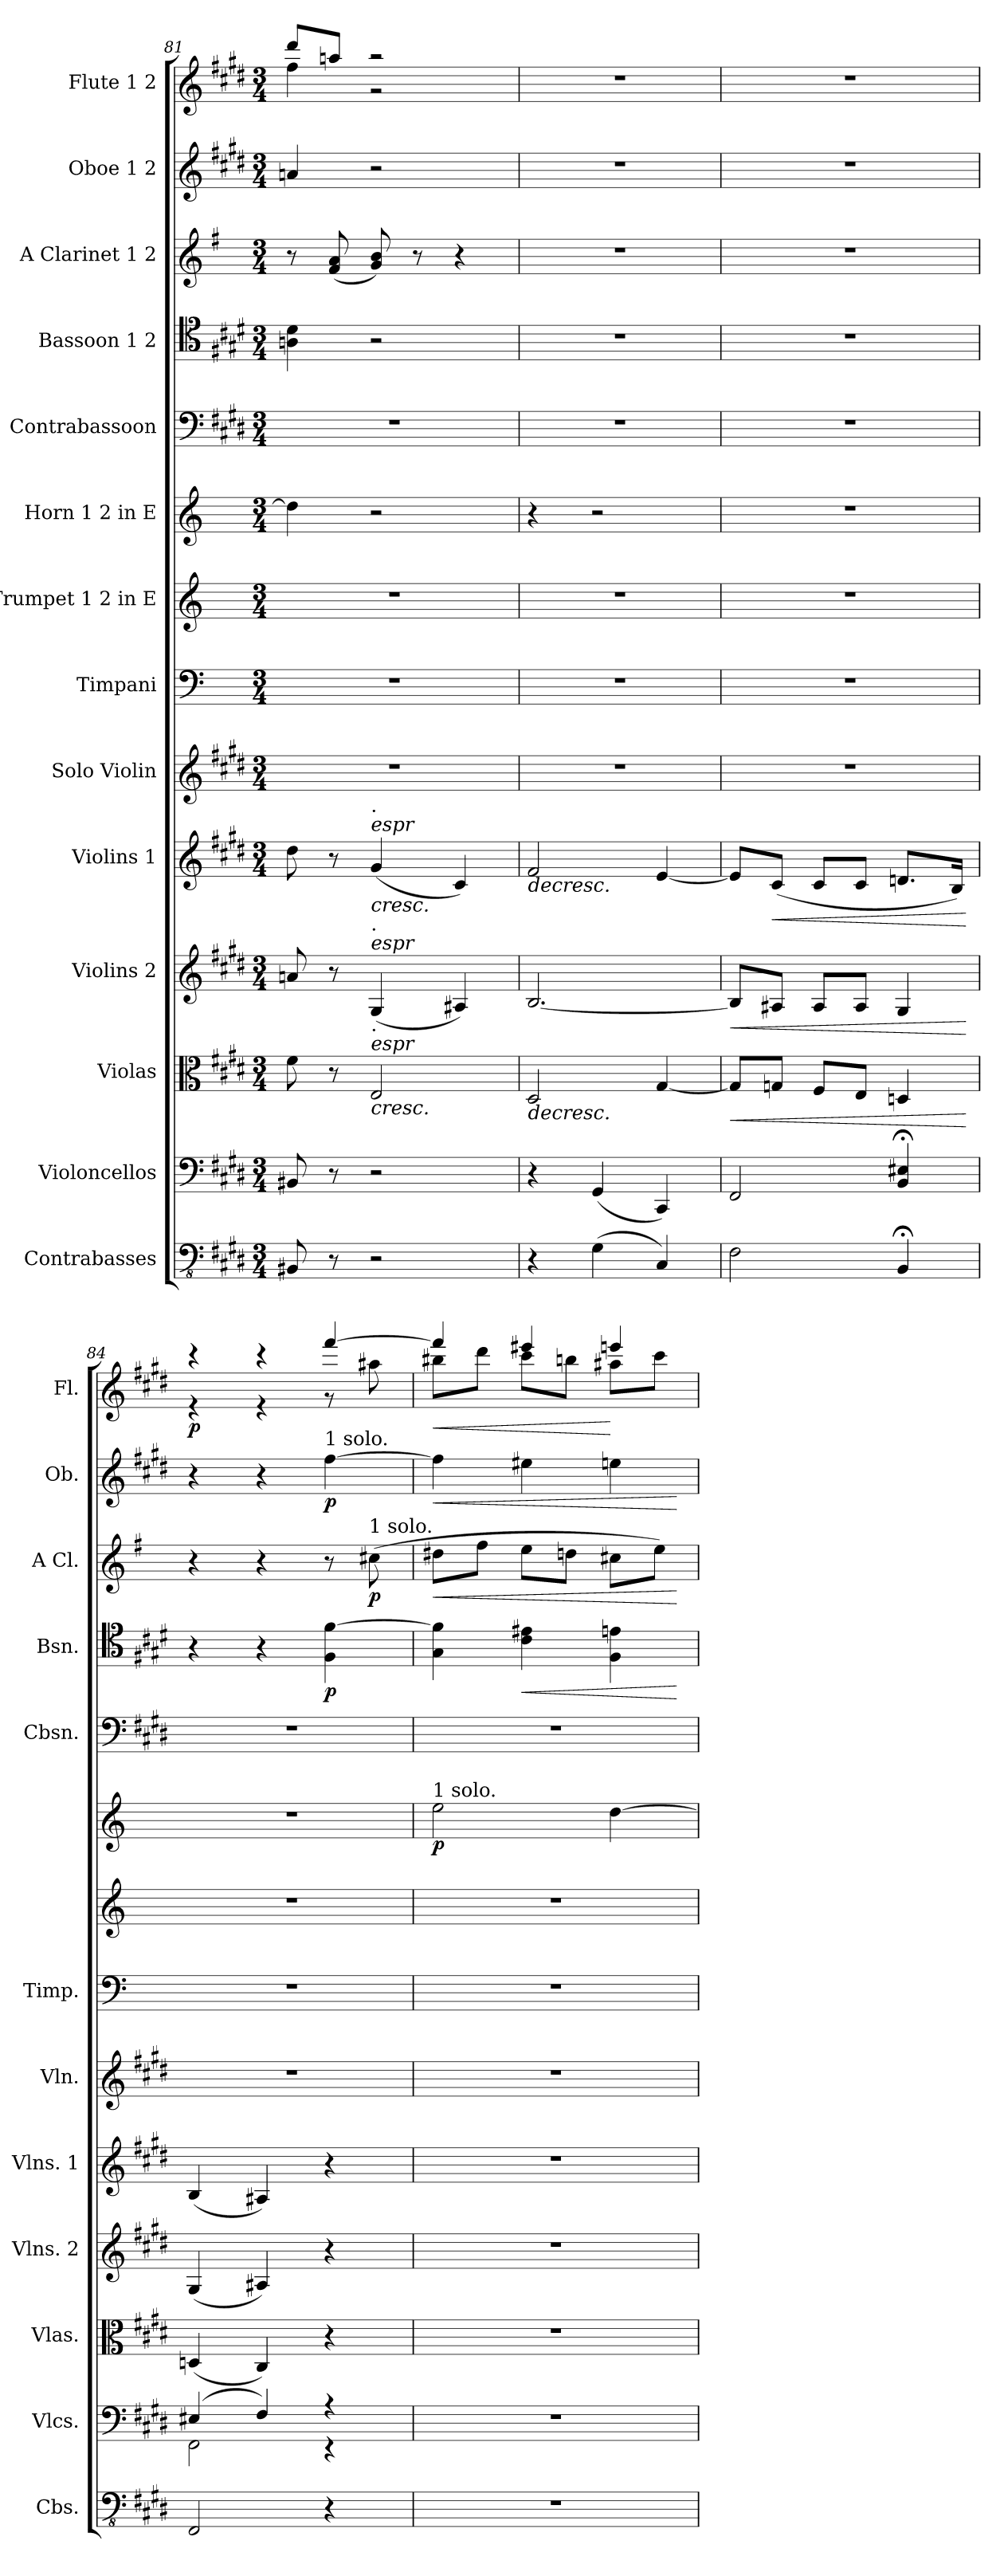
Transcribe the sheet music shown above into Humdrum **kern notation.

**kern	**kern	**kern	**dynam	**kern	**dynam	**kern	**dynam	**kern	**kern	**kern	**kern	**dynam	**kern	**kern	**dynam	**kern	**dynam	**kern	**dynam	**kern	**dynam
*part14	*part13	*part12	*part12	*part11	*part11	*part10	*part10	*part9	*part8	*part7	*part6	*part6	*part5	*part4	*part4	*part3	*part3	*part2	*part2	*part1	*part1
*staff14	*staff13	*staff12	*staff12	*staff11	*staff11	*staff10	*staff10	*staff9	*staff8	*staff7	*staff6	*staff6	*staff5	*staff4	*staff4	*staff3	*staff3	*staff2	*staff2	*staff1	*staff1
*I"Contrabasses	*I"Violoncellos	*I"Violas	*	*I"Violins 2	*	*I"Violins 1	*	*I"Solo Violin	*I"Timpani	*I"Trumpet 1 2 in E	*I"Horn 1 2 in E	*	*I"Contrabassoon	*I"Bassoon 1 2	*	*I"A Clarinet 1 2	*	*I"Oboe 1 2	*	*I"Flute 1 2	*
*I'Cbs.	*I'Vlcs.	*I'Vlas.	*	*I'Vlns. 2	*	*I'Vlns. 1	*	*I'Vln.	*I'Timp.	*	*	*	*I'Cbsn.	*I'Bsn.	*	*I'A Cl.	*	*I'Ob.	*	*I'Fl.	*
*clefFv4	*clefF4	*clefC3	*	*clefG2	*	*clefG2	*	*clefG2	*clefF4	*clefG2	*clefG2	*	*clefF4	*clefC4	*	*clefG2	*	*clefG2	*	*clefG2	*
*	*	*	*	*	*	*	*	*	*	*ITrd-2c-4	*ITrd5c8	*	*ITrd7c12	*	*	*ITrd2c3	*	*	*	*	*
*k[f#c#g#d#]	*k[f#c#g#d#]	*k[f#c#g#d#]	*	*k[f#c#g#d#]	*	*k[f#c#g#d#]	*	*k[f#c#g#d#]	*k[]	*k[f#c#g#d#]	*k[f#c#g#d#]	*	*k[f#c#g#d#]	*k[f#c#g#d#]	*	*k[f#c#g#d#]	*	*k[f#c#g#d#]	*	*k[f#c#g#d#]	*
*M3/4	*M3/4	*M3/4	*	*M3/4	*	*M3/4	*	*M3/4	*M3/4	*M3/4	*M3/4	*	*M3/4	*M3/4	*	*M3/4	*	*M3/4	*	*M3/4	*
=81	=81	=81	=81	=81	=81	=81	=81	=81	=81	=81	=81	=81	=81	=81	=81	=81	=81	=81	=81	=81	=81
*	*	*	*	*	*	*	*	*	*	*	*	*	*	*	*	*	*	*	*	*^	*
8BBB#X/	8BB#X/	8f#\	.	8an/	.	8dd#\	.	2.r	2.r	2.r	4f#\]	.	2.r	4An\ 4d#\	.	8r	.	4an/	.	8ddd#/L	4ff#\	.
8r	8r	8r	.	8r	.	8r	.	.	.	.	.	.	.	.	.	(<8d#/ 8f#/	.	.	.	8aan/J	.	.
!	!	!	!	!	!	!LO:TX:a:i:t=espr	!	!	!	!	!	!	!	!	!	!	!	!	!	!	!	!
!	!	!	!	!	!	!LO:TX:a:t=.	!	!	!	!	!	!	!	!	!	!	!	!	!	!	!	!
!	!	!	!	!LO:TX:a:i:t=espr	!	!	!	!	!	!	!	!	!	!	!	!	!	!	!	!	!	!
!	!	!	!	!LO:TX:a:t=.	!	!	!	!	!	!	!	!	!	!	!	!	!	!	!	!	!	!
!	!	!LO:TX:a:i:t=espr	!	!	!	!	!	!	!	!	!	!	!	!	!	!	!	!	!	!	!	!
!	!	!LO:TX:a:t=.	!	!	!	!	!	!	!	!	!	!	!	!	!	!	!	!	!	!	!	!
!	!	!	!LO:HP:b	!	!	!	!LO:HP:b	!	!	!	!	!	!	!	!	!	!	!	!	!	!	!
2r	2r	2E/	<	(<4G#/	.	(<4g#/	<	.	.	.	2r	.	.	2r	.	8e/ 8g#/)	.	2r	.	2r	2r	.
.	.	.	.	.	.	.	.	.	.	.	.	.	.	.	.	8r	.	.	.	.	.	.
.	.	.	.	4A#X/)	.	4c#/)	.	.	.	.	.	.	.	.	.	4r	.	.	.	.	.	.
*	*	*	*	*	*	*	*	*	*	*	*	*	*	*	*	*	*	*	*	*v	*v	*
=82	=82	=82	=82	=82	=82	=82	=82	=82	=82	=82	=82	=82	=82	=82	=82	=82	=82	=82	=82	=82	=82
!	!	!	!LO:HP:b	!	!	!	!LO:HP:b	!	!	!	!	!	!	!	!	!	!	!	!	!	!
4r	4r	2D#/	>	[2.B/	.	2f#/	>	2.r	2.r	2.r	4r	.	2.r	2.r	.	2.r	.	2.r	.	2.r	.
(>4GG#\	(<4GG#/	.	.	.	.	.	.	.	.	.	2r	.	.	.	.	.	.	.	.	.	.
4CC#/)	4CC#/)	[4G#/	[	.	.	[4e/	[	.	.	.	.	.	.	.	.	.	.	.	.	.	.
=83	=83	=83	=83	=83	=83	=83	=83	=83	=83	=83	=83	=83	=83	=83	=83	=83	=83	=83	=83	=83	=83
!	!	!	!LO:HP:b	!	!LO:HP:b	!	!	!	!	!	!	!	!	!	!	!	!	!	!	!	!
2FF#\	2FF#/	8G#/L]	<	8B/L]	<	8e/L]	.	2.r	2.r	2.r	2.r	.	2.r	2.r	.	2.r	.	2.r	.	2.r	.
!	!	!	!	!	!	!	!LO:HP:b	!	!	!	!	!	!	!	!	!	!	!	!	!	!
.	.	8Gn/J	.	8A#X/J	.	(<8c#/J	<	.	.	.	.	.	.	.	.	.	.	.	.	.	.
.	.	8F#/L	]	8A#/L	.	8c#/L	.	.	.	.	.	.	.	.	.	.	.	.	.	.	.
.	.	8E/J	.	8A#/J	.	8c#/J	]	.	.	.	.	.	.	.	.	.	.	.	.	.	.
4BBB;</	4BB/;< 4E#X/;<	4Dn/	.	4G#/	.	8.dn/L	.	.	.	.	.	.	.	.	.	.	.	.	.	.	.
.	.	.	.	.	.	16B/Jk)	.	.	.	.	.	.	.	.	.	.	.	.	.	.	.
.	.	.	[	.	[	.	[	.	.	.	.	.	.	.	.	.	.	.	.	.	.
=84	=84	=84	=84	=84	=84	=84	=84	=84	=84	=84	=84	=84	=84	=84	=84	=84	=84	=84	=84	=84	=84
*	*^	*	*	*	*	*	*	*	*	*	*	*	*	*	*	*	*	*	*	*^	*
!	!	!	!	!	!	!	!	!	!	!	!	!	!	!	!	!	!	!	!	!	!	!	!LO:DY:b
2FFF#/	(>4E#X/	2FF#\	(<4Dn/	.	(<4G#/	.	(<4B/	.	2.r	2.r	2.r	2.r	.	2.r	4r	.	4r	.	4r	.	4r	4r	p
.	4F#/)	.	4C#/)	.	4A#X/)	.	4A#X/)	.	.	.	.	.	.	.	4r	.	4r	.	4r	.	4r	4r	.
!	!	!	!	!	!	!	!	!	!	!	!	!	!	!	!	!	!	!	!LO:TX:a:t=1 solo.	!	!	!	!
!	!	!	!	!	!	!	!	!	!	!	!	!	!	!	!	!LO:DY:b	!	!	!	!LO:DY:b	!	!	!
4r	4r	4r	4r	.	4r	.	4r	.	.	.	.	.	.	.	4F#\ [4f#\	p	8r	.	[4ff#\	p	[4fff#/	8r	.
!	!	!	!	!	!	!	!	!	!	!	!	!	!	!	!	!	!LO:TX:a:t=1 solo.	!	!	!	!	!	!
!	!	!	!	!	!	!	!	!	!	!	!	!	!	!	!	!	!	!LO:DY:b	!	!	!	!	!
.	.	.	.	.	.	.	.	.	.	.	.	.	.	.	.	.	(>8a#X\	p	.	.	.	8aa#X\	.
*	*v	*v	*	*	*	*	*	*	*	*	*	*	*	*	*	*	*	*	*	*	*	*	*
!!LO:PB:g=z	!!
=85	=85	=85	=85	=85	=85	=85	=85	=85	=85	=85	=85	=85	=85	=85	=85	=85	=85	=85	=85	=85	=85	=85
!	!	!	!	!	!	!	!	!	!	!	!LO:TX:a:t=1 solo.	!	!	!	!	!	!	!	!	!	!	!
!	!	!	!	!	!	!	!	!	!	!	!	!LO:DY:b	!	!	!	!	!LO:HP:b	!	!LO:HP:b	!	!	!LO:HP:b
2.r	2.r	2.r	.	2.r	.	2.r	.	2.r	2.r	2.r	2g#\	p	2.r	4G#\ 4f#\]	.	8b#X\L	<	4ff#\]	<	4fff#/]	8bb#X\L	<
.	.	.	.	.	.	.	.	.	.	.	.	.	.	.	.	8dd#\J	.	.	.	.	8ddd#\J	.
!	!	!	!	!	!	!	!	!	!	!	!	!	!	!	!LO:HP:b	!	!	!	!	!	!	!
.	.	.	.	.	.	.	.	.	.	.	.	.	.	4c#\ 4e#X\	<	8cc#\L	.	4ee#X\	.	4eee#X/	8ccc#\L	.
.	.	.	.	.	.	.	.	.	.	.	.	.	.	.	.	8bn\J	.	.	.	.	8bbn\J	.
.	.	.	.	.	.	.	.	.	.	.	[4f#\	.	.	4F#\ 4en\	.	8a#X\L	.	4een\	.	4eeen/	8aa#X\L	[
.	.	.	.	.	.	.	.	.	.	.	.	.	.	.	.	8cc#\J)	.	.	.	.	8ccc#\J	.
*	*	*	*	*	*	*	*	*	*	*	*	*	*	*	*	*	*	*	*	*v	*v	*
.	.	.	.	.	.	.	.	.	.	.	.	.	.	.	[	.	[	.	[	.	.
=	=	=	=	=	=	=	=	=	=	=	=	=	=	=	=	=	=	=	=	=	=
*-	*-	*-	*-	*-	*-	*-	*-	*-	*-	*-	*-	*-	*-	*-	*-	*-	*-	*-	*-	*-	*-
